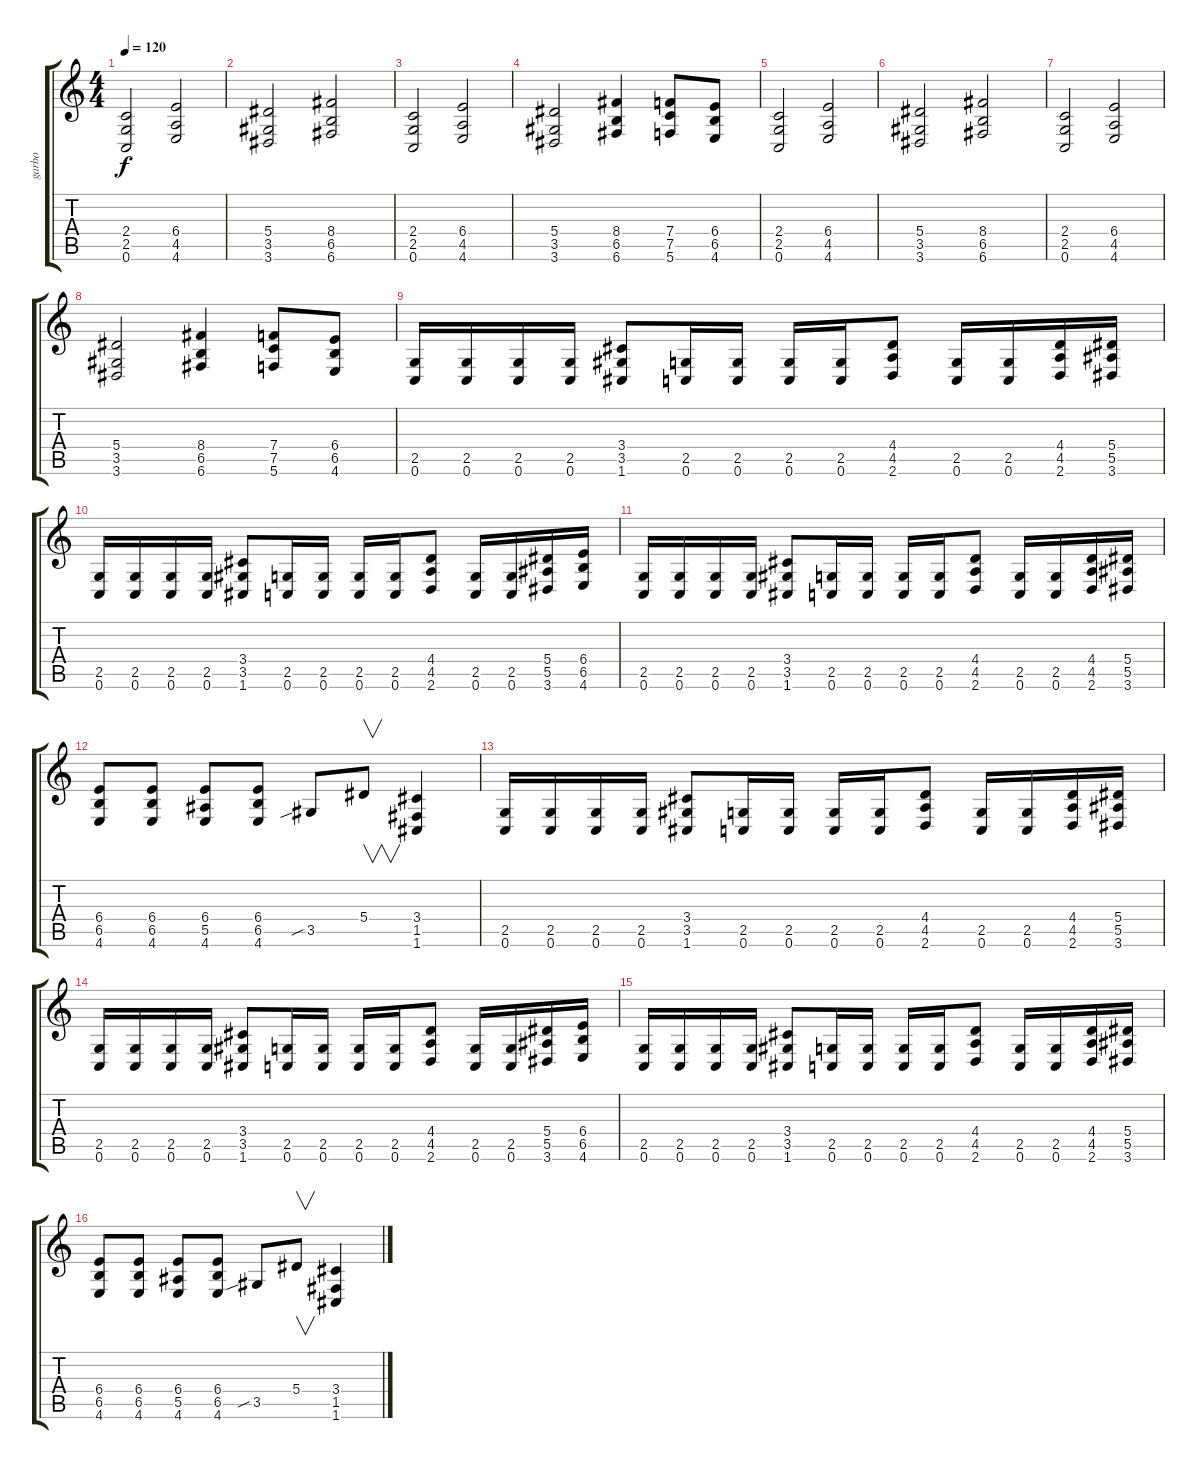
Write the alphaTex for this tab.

\track ("garbo" "garbo") {instrument distortionguitar}
\staff {score tabs}
\tuning (C4 G3 Eb3 Bb2 F2 C2) {hide}
\ts (4 4)
\tempo 120
\clef g2
\ks c
(2.4 2.5 0.6).2{dy f} (6.4 4.5 4.6).2 |
(5.4 3.5 3.6).2 (8.4 6.5 6.6).2 |
(2.4 2.5 0.6).2 (6.4 4.5 4.6).2 |
(5.4 3.5 3.6).2 (8.4 6.5 6.6).4 (7.4 7.5 5.6).8 (6.4 6.5 4.6).8 |
(2.4 2.5 0.6).2 (6.4 4.5 4.6).2 |
(5.4 3.5 3.6).2 (8.4 6.5 6.6).2 |
(2.4 2.5 0.6).2 (6.4 4.5 4.6).2 |
(5.4 3.5 3.6).2 (8.4 6.5 6.6).4 (7.4 7.5 5.6).8 (6.4 6.5 4.6).8 |
(2.5 0.6).16 (2.5 0.6).16 (2.5 0.6).16 (2.5 0.6).16 (3.4 3.5 1.6).8 (2.5 0.6).16 (2.5 0.6).16 (2.5 0.6).16 (2.5 0.6).16 (4.4 4.5 2.6).8 (2.5 0.6).16 (2.5 0.6).16 (4.4 4.5 2.6).16 (5.4 5.5 3.6).16 |
(2.5 0.6).16 (2.5 0.6).16 (2.5 0.6).16 (2.5 0.6).16 (3.4 3.5 1.6).8 (2.5 0.6).16 (2.5 0.6).16 (2.5 0.6).16 (2.5 0.6).16 (4.4 4.5 2.6).8 (2.5 0.6).16 (2.5 0.6).16 (5.4 5.5 3.6).16 (6.4 6.5 4.6).16 |
(2.5 0.6).16 (2.5 0.6).16 (2.5 0.6).16 (2.5 0.6).16 (3.4 3.5 1.6).8 (2.5 0.6).16 (2.5 0.6).16 (2.5 0.6).16 (2.5 0.6).16 (4.4 4.5 2.6).8 (2.5 0.6).16 (2.5 0.6).16 (4.4 4.5 2.6).16 (5.4 5.5 3.6).16 |
(6.4 6.5 4.6).8 (6.4 6.5 4.6).8 (6.4 5.5 4.6).8 (6.4 6.5 4.6).8 3.5{sib}.8 5.4.8{v} (3.4 1.5 1.6).4 |
(2.5 0.6).16 (2.5 0.6).16 (2.5 0.6).16 (2.5 0.6).16 (3.4 3.5 1.6).8 (2.5 0.6).16 (2.5 0.6).16 (2.5 0.6).16 (2.5 0.6).16 (4.4 4.5 2.6).8 (2.5 0.6).16 (2.5 0.6).16 (4.4 4.5 2.6).16 (5.4 5.5 3.6).16 |
(2.5 0.6).16 (2.5 0.6).16 (2.5 0.6).16 (2.5 0.6).16 (3.4 3.5 1.6).8 (2.5 0.6).16 (2.5 0.6).16 (2.5 0.6).16 (2.5 0.6).16 (4.4 4.5 2.6).8 (2.5 0.6).16 (2.5 0.6).16 (5.4 5.5 3.6).16 (6.4 6.5 4.6).16 |
(2.5 0.6).16 (2.5 0.6).16 (2.5 0.6).16 (2.5 0.6).16 (3.4 3.5 1.6).8 (2.5 0.6).16 (2.5 0.6).16 (2.5 0.6).16 (2.5 0.6).16 (4.4 4.5 2.6).8 (2.5 0.6).16 (2.5 0.6).16 (4.4 4.5 2.6).16 (5.4 5.5 3.6).16 |
(6.4 6.5 4.6).8 (6.4 6.5 4.6).8 (6.4 5.5 4.6).8 (6.4 6.5 4.6).8 3.5{sib}.8 5.4.8{v} (3.4 1.5 1.6).4
